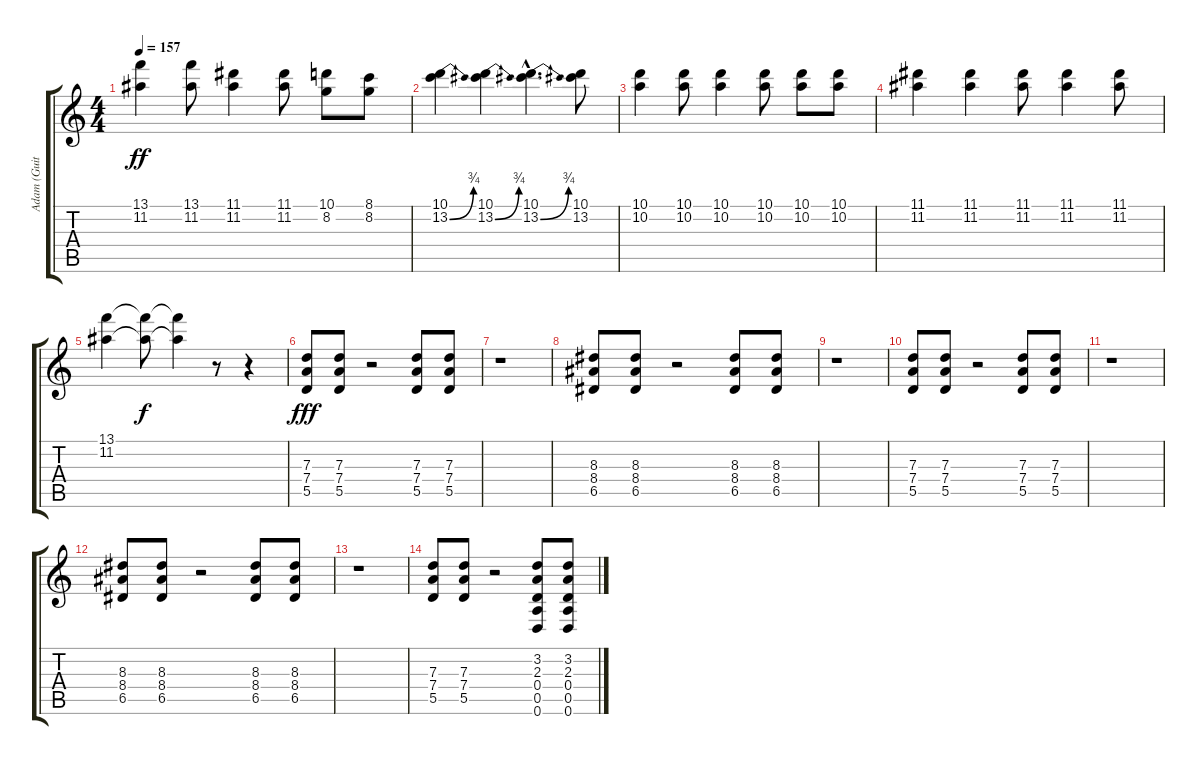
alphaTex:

\track ("Adam (Guitar)" "Adam (Guit") {instrument distortionguitar}
\staff {score tabs}
\tuning (E4 B3 G3 D3 A2 D2) {hide}
\ts (4 4)
\tempo 157
\clef g2
\ks c
(13.1 11.2).4{dy ff} (13.1 11.2).8 (11.1 11.2).4 (11.1 11.2).8 (10.1 8.2).8 (8.1 8.2).8 |
(10.1 13.2{be (bend 0 0 60 3)}).4 (10.1 13.2{be (bend 0 0 60 3)}).4 (10.1{hac} 13.2{be (bend 0 0 60 3) hac}).4{d} (10.1 13.2).8 |
(10.1 10.2).4 (10.1 10.2).8 (10.1 10.2).4 (10.1 10.2).8 (10.1 10.2).8 (10.1 10.2).8 |
(11.1 11.2).4 (11.1 11.2).4 (11.1 11.2).8 (11.1 11.2).4 (11.1 11.2).8 |
(13.1 11.2).4 (13.1{t} 11.2{t}).8{dy f} (13.1{t} 11.2{t}).4 r.8 r.4 |
(7.3 7.4 5.5).8{dy fff} (7.3 7.4 5.5).8 r.2 (7.3 7.4 5.5).8 (7.3 7.4 5.5).8 |
r.1 |
(8.3 8.4 6.5).8 (8.3 8.4 6.5).8 r.2 (8.3 8.4 6.5).8 (8.3 8.4 6.5).8 |
r.1 |
(7.3 7.4 5.5).8 (7.3 7.4 5.5).8 r.2 (7.3 7.4 5.5).8 (7.3 7.4 5.5).8 |
r.1 |
(8.3 8.4 6.5).8 (8.3 8.4 6.5).8 r.2 (8.3 8.4 6.5).8 (8.3 8.4 6.5).8 |
r.1 |
(7.3 7.4 5.5).8 (7.3 7.4 5.5).8 r.2 (3.2 2.3 0.4 0.5 0.6).8 (3.2 2.3 0.4 0.5 0.6).8
